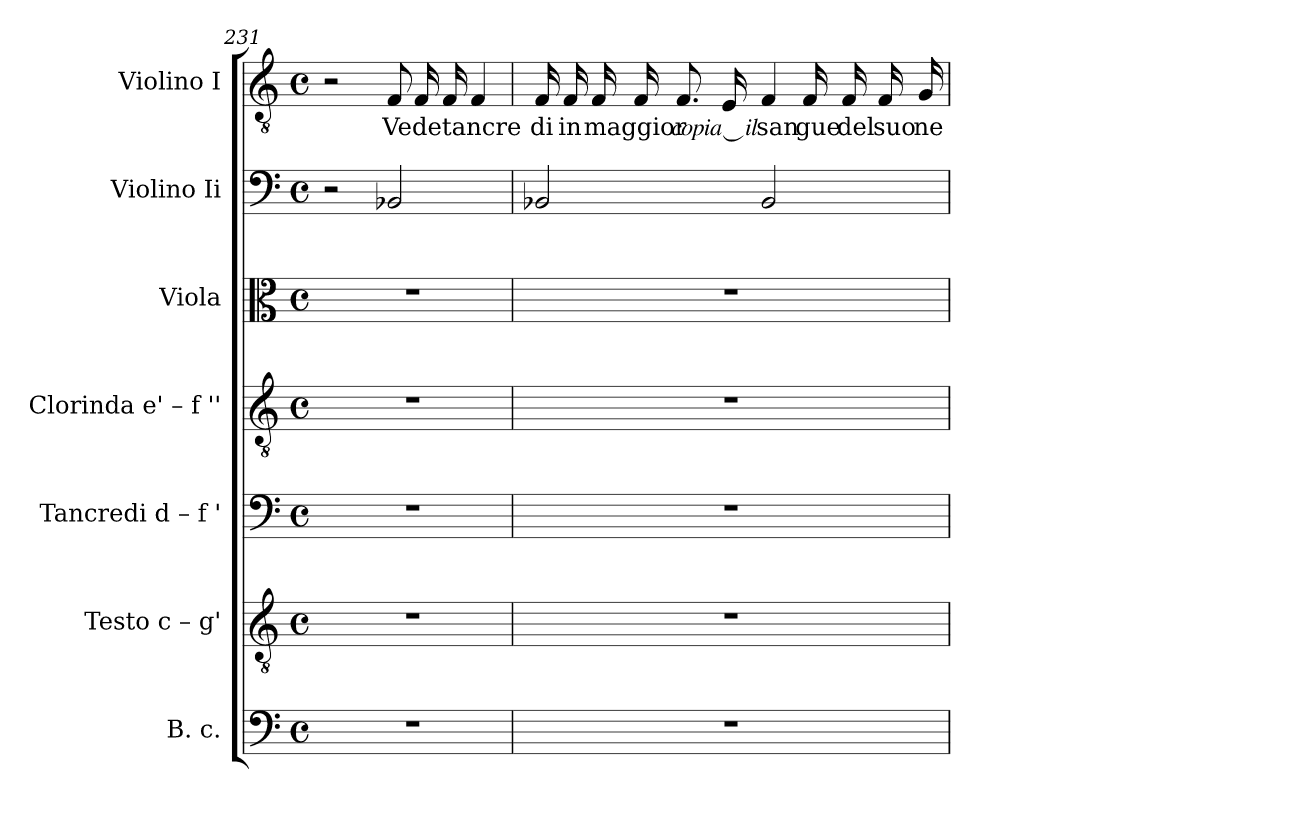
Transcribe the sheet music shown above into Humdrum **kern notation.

**kern	**kern	**kern	**kern	**kern	**kern	**kern	**text
*part7	*part6	*part5	*part4	*part3	*part2	*part1	*part1
*staff7	*staff6	*staff5	*staff4	*staff3	*staff2	*staff1	*staff1
*I"B. c.	*I"Testo  c – g'	*I"Tancredi  d – f '	*I"Clorinda  e' – f ''	*I"Viola	*I"Violino Ii	*I"Violino I	*
*clefF4	*clefGv2	*clefF4	*clefGv2	*clefC3	*clefF4	*clefGv2	*
*k[]	*k[]	*k[]	*k[]	*k[]	*k[]	*k[]	*
*C:	*C:	*C:	*C:	*C:	*C:	*C:	*
*M4/4	*M4/4	*M4/4	*M4/4	*M4/4	*M4/4	*M4/4	*
*met(c)	*met(c)	*met(c)	*met(c)	*met(c)	*met(c)	*met(c)	*
=231	=231	=231	=231	=231	=231	=231	=231
1r	1r	1r	1r	1r	2r	2r	.
!	!	!	!	!	!	!	!LO:LY:b:cj
.	.	.	.	.	2BB-X/	8F/	Vedetancre-
!	!	!	!	!	!	!	!LO:LY:b:cj
.	.	.	.	.	.	16F/	--
!	!	!	!	!	!	!	!LO:LY:b:cj
.	.	.	.	.	.	16F/	--
!	!	!	!	!	!	!	!LO:LY:b:cj
.	.	.	.	.	.	4F/	--
!!LO:LB:g=z
=232	=232	=232	=232	=232	=232	=232	=232
!	!	!	!	!	!	!	!LO:LY:b:cj
1r	1r	1r	1r	1r	2BB-X/	16F/	-di
!	!	!	!	!	!	!	!LO:LY:b:cj
.	.	.	.	.	.	16F/	in
!	!	!	!	!	!	!	!LO:LY:b:cj
.	.	.	.	.	.	16F/	maggior
!	!	!	!	!	!	!	!LO:LY:b:cj
.	.	.	.	.	.	16F/	.
!	!	!	!	!	!	!	!LO:LY:b:cj
.	.	.	.	.	.	8.F/	copia‿il
!	!	!	!	!	!	!	!LO:LY:b:cj
.	.	.	.	.	.	16E/	.
!	!	!	!	!	!	!	!LO:LY:b:cj
.	.	.	.	.	2BB-/	4F/	san
!	!	!	!	!	!	!	!LO:LY:b:cj
.	.	.	.	.	.	16F/	gue
!	!	!	!	!	!	!	!LO:LY:b:cj
.	.	.	.	.	.	16F/	del
!	!	!	!	!	!	!	!LO:LY:b:cj
.	.	.	.	.	.	16F/	suo
!	!	!	!	!	!	!	!LO:LY:b:cj
.	.	.	.	.	.	16G/	ne
=	=	=	=	=	=	=	=
*-	*-	*-	*-	*-	*-	*-	*-
